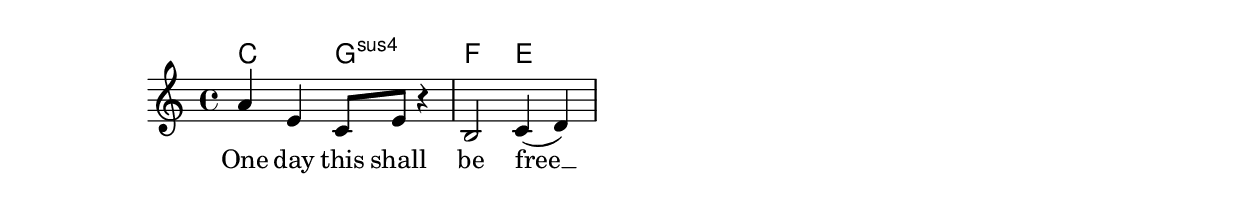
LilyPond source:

%% Do not edit this file; it is auto-generated from LSR http://lsr.dsi.unimi.it
%% This file is in the public domain.
\version "2.11.51"

\header {
  lsrtags = "chords"

  texidoces = "
Al juntar nombres de acorde en cifrado americano, melodía y letra,
obtenemos una hoja guía de acordes o «lead sheet»:

"
  doctitlees = "Hoja guía de acordes o «lead sheet» sencilla"

  texidoc = "
When put together, chord names, a melody, and lyrics form a lead sheet:

"
  doctitle = "Simple lead sheet"
} % begin verbatim
<<
  \chords { c2 g:sus4 f e }
  \relative c'' {
    a4 e c8 e r4
    b2 c4( d)
  }
  \addlyrics { One day this shall be free __ }
>>
